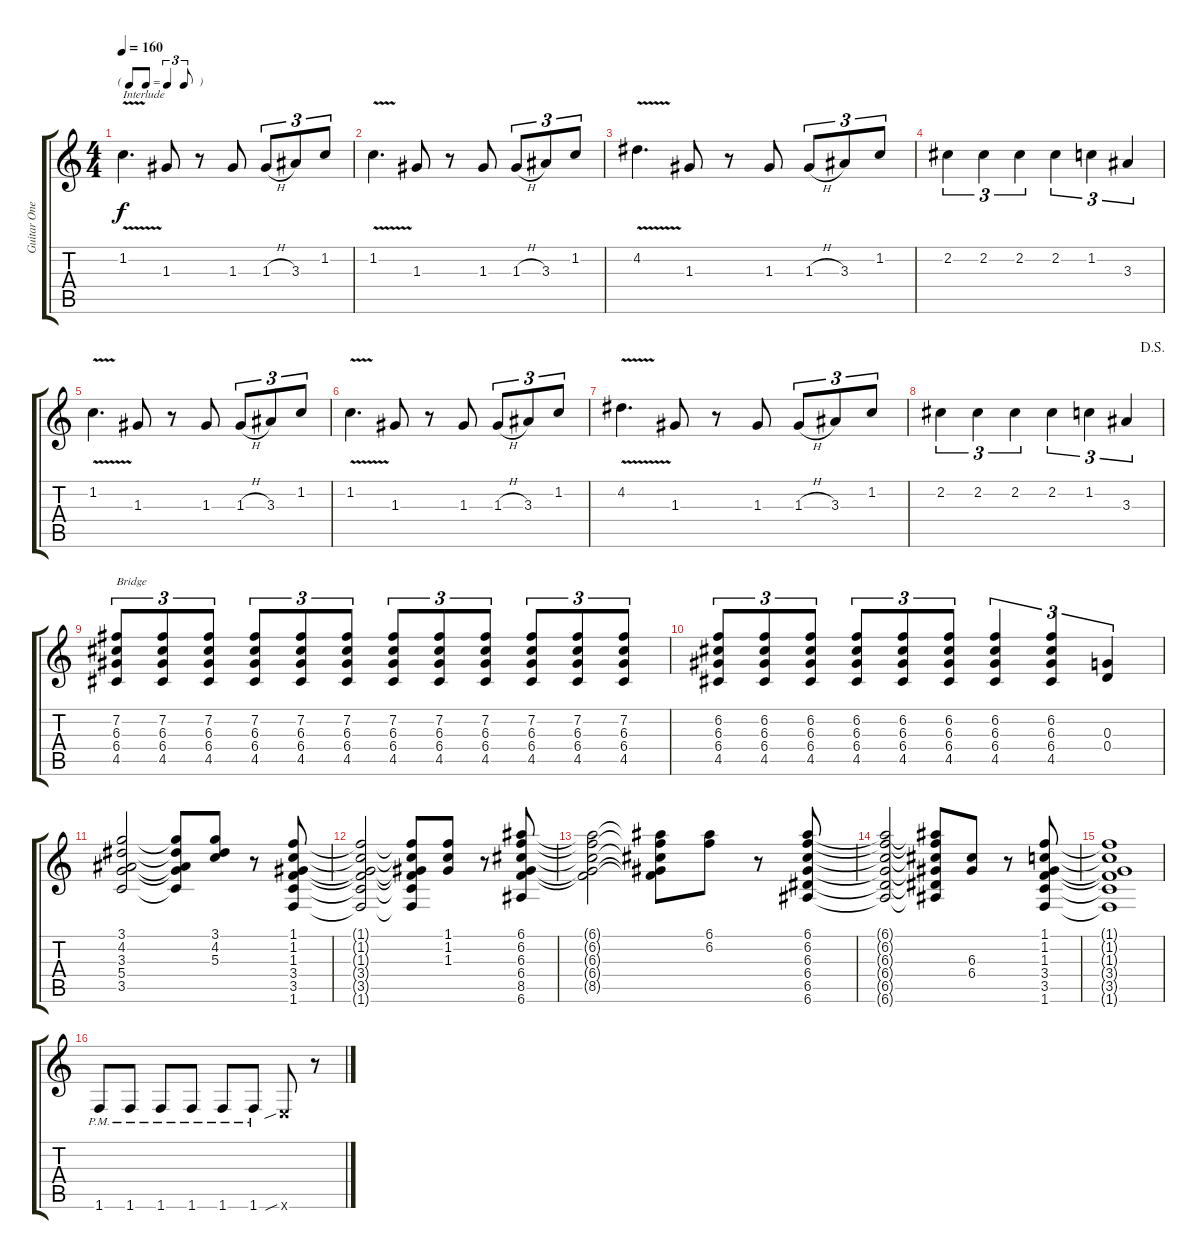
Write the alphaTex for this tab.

\track ("Guitar One" "Guitar One") {instrument distortionguitar}
\staff {score tabs}
\tuning (E4 B3 G3 D3 A2 E2) {hide}
\ts (4 4)
\tf triplet8th
\tempo 160
\clef g2
\ks c
1.2{v}.4{d txt "Interlude" dy f} 1.3.8 r.8 1.3.8 1.3{h}.8{tu (3 2)} 3.3.8{tu (3 2)} 1.2.8{tu (3 2)} |
1.2{v}.4{d} 1.3.8 r.8 1.3.8 1.3{h}.8{tu (3 2)} 3.3.8{tu (3 2)} 1.2.8{tu (3 2)} |
4.2{v}.4{d} 1.3.8 r.8 1.3.8 1.3{h}.8{tu (3 2)} 3.3.8{tu (3 2)} 1.2.8{tu (3 2)} |
2.2.4{tu (3 2)} 2.2.4{tu (3 2)} 2.2.4{tu (3 2)} 2.2.4{tu (3 2)} 1.2.4{tu (3 2)} 3.3.4{tu (3 2)} |
1.2{v}.4{d} 1.3.8 r.8 1.3.8 1.3{h}.8{tu (3 2)} 3.3.8{tu (3 2)} 1.2.8{tu (3 2)} |
1.2{v}.4{d} 1.3.8 r.8 1.3.8 1.3{h}.8{tu (3 2)} 3.3.8{tu (3 2)} 1.2.8{tu (3 2)} |
4.2{v}.4{d} 1.3.8 r.8 1.3.8 1.3{h}.8{tu (3 2)} 3.3.8{tu (3 2)} 1.2.8{tu (3 2)} |
\jump dalsegno
2.2.4{tu (3 2)} 2.2.4{tu (3 2)} 2.2.4{tu (3 2)} 2.2.4{tu (3 2)} 1.2.4{tu (3 2)} 3.3.4{tu (3 2)} |
(7.2 6.3 6.4 4.5).8{tu (3 2) txt "Bridge"} (7.2 6.3 6.4 4.5).8{tu (3 2)} (7.2 6.3 6.4 4.5).8{tu (3 2)} (7.2 6.3 6.4 4.5).8{tu (3 2)} (7.2 6.3 6.4 4.5).8{tu (3 2)} (7.2 6.3 6.4 4.5).8{tu (3 2)} (7.2 6.3 6.4 4.5).8{tu (3 2)} (7.2 6.3 6.4 4.5).8{tu (3 2)} (7.2 6.3 6.4 4.5).8{tu (3 2)} (7.2 6.3 6.4 4.5).8{tu (3 2)} (7.2 6.3 6.4 4.5).8{tu (3 2)} (7.2 6.3 6.4 4.5).8{tu (3 2)} |
(6.2 6.3 6.4 4.5).8{tu (3 2)} (6.2 6.3 6.4 4.5).8{tu (3 2)} (6.2 6.3 6.4 4.5).8{tu (3 2)} (6.2 6.3 6.4 4.5).8{tu (3 2)} (6.2 6.3 6.4 4.5).8{tu (3 2)} (6.2 6.3 6.4 4.5).8{tu (3 2)} (6.2 6.3 6.4 4.5).4{tu (3 2)} (6.2 6.3 6.4 4.5).4{tu (3 2)} (0.3 0.4).4{tu (3 2)} |
(3.1 4.2 3.3 5.4 3.5).2 (3.1{t} 4.2{t} 3.3{t} 5.4{t} 3.5{t}).8 (3.1 4.2 5.3).8 r.8 (1.1 1.2 1.3 3.4 3.5 1.6).8 |
(1.1{t} 1.2{t} 1.3{t} 3.4{t} 3.5{t} 1.6{t}).2 (1.1{t} 1.2{t} 1.3{t} 3.4{t} 3.5{t} 1.6{t}).8 (1.1 1.2 1.3).8 r.8 (6.1 6.2 6.3 6.4 8.5 6.6).8 |
(6.1{t} 6.2{t} 6.3{t} 6.4{t} 8.5{t}).2 (6.1{t} 6.2{t} 6.3{t} 6.4{t} 8.5{t}).8 (6.1 6.2).8 r.8 (6.1 6.2 6.3 6.4 6.5 6.6).8 |
(6.1{t} 6.2{t} 6.3{t} 6.4{t} 6.5{t} 6.6{t}).2 (6.1{t} 6.2{t} 6.3{t} 6.4{t} 6.5{t} 6.6{t}).8 (6.3 6.4).8 r.8 (1.1 1.2 1.3 3.4 3.5 1.6).8 |
(1.1{t} 1.2{t} 1.3{t} 3.4{t} 3.5{t} 1.6{t}).1 |
1.6{pm}.8 1.6{pm}.8 1.6{pm}.8 1.6{pm}.8 1.6{pm}.8 1.6{pm}.8 0.6{sib x}.8 r.8
